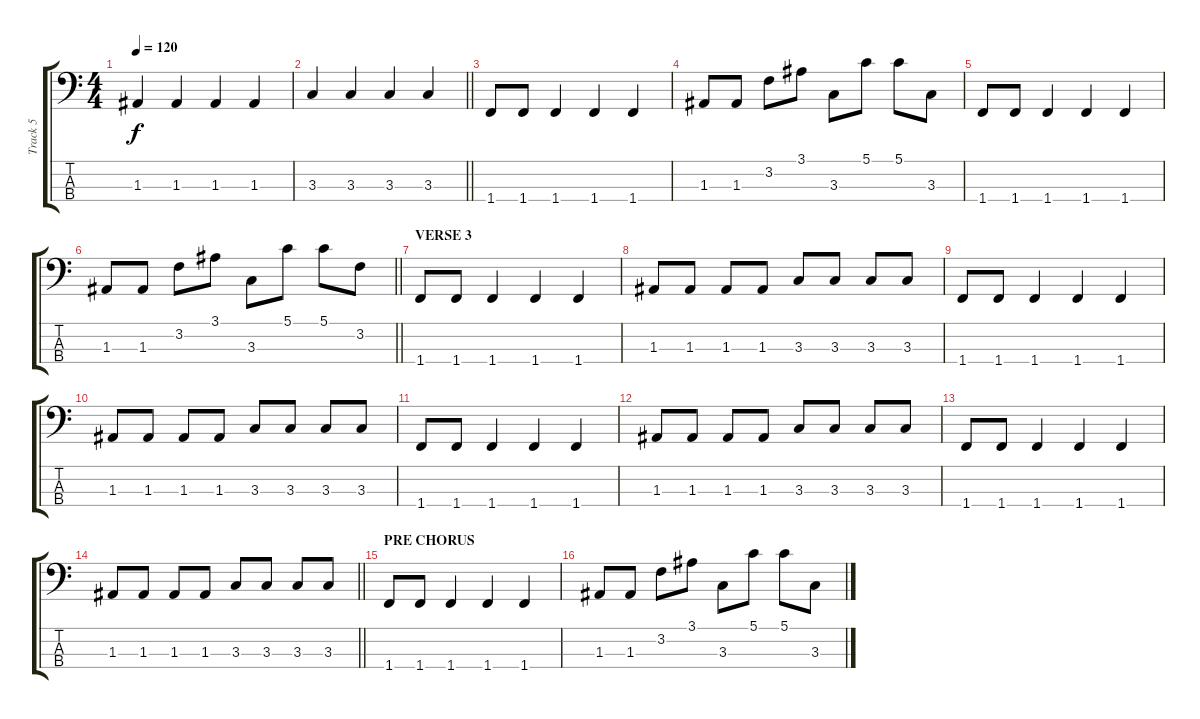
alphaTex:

\track ("Track 5" "Track 5") {instrument electricbasspick}
\staff {score tabs}
\tuning (G2 D2 A1 E1) {hide}
\ts (4 4)
\tempo 120
\clef f4
\ks c
1.3.4{dy f} 1.3.4 1.3.4 1.3.4 |
\barLineRight lightlight
3.3.4 3.3.4 3.3.4 3.3.4 |
1.4.8 1.4.8 1.4.4 1.4.4 1.4.4 |
1.3.8 1.3.8 3.2.8 3.1.8 3.3.8 5.1.8 5.1.8 3.3.8 |
1.4.8 1.4.8 1.4.4 1.4.4 1.4.4 |
\barLineRight lightlight
1.3.8 1.3.8 3.2.8 3.1.8 3.3.8 5.1.8 5.1.8 3.2.8 |
\section ("" "VERSE 3")
1.4.8 1.4.8 1.4.4 1.4.4 1.4.4 |
1.3.8 1.3.8 1.3.8 1.3.8 3.3.8 3.3.8 3.3.8 3.3.8 |
1.4.8 1.4.8 1.4.4 1.4.4 1.4.4 |
1.3.8 1.3.8 1.3.8 1.3.8 3.3.8 3.3.8 3.3.8 3.3.8 |
1.4.8 1.4.8 1.4.4 1.4.4 1.4.4 |
1.3.8 1.3.8 1.3.8 1.3.8 3.3.8 3.3.8 3.3.8 3.3.8 |
1.4.8 1.4.8 1.4.4 1.4.4 1.4.4 |
\barLineRight lightlight
1.3.8 1.3.8 1.3.8 1.3.8 3.3.8 3.3.8 3.3.8 3.3.8 |
\section ("" "PRE CHORUS")
1.4.8 1.4.8 1.4.4 1.4.4 1.4.4 |
1.3.8 1.3.8 3.2.8 3.1.8 3.3.8 5.1.8 5.1.8 3.3.8
